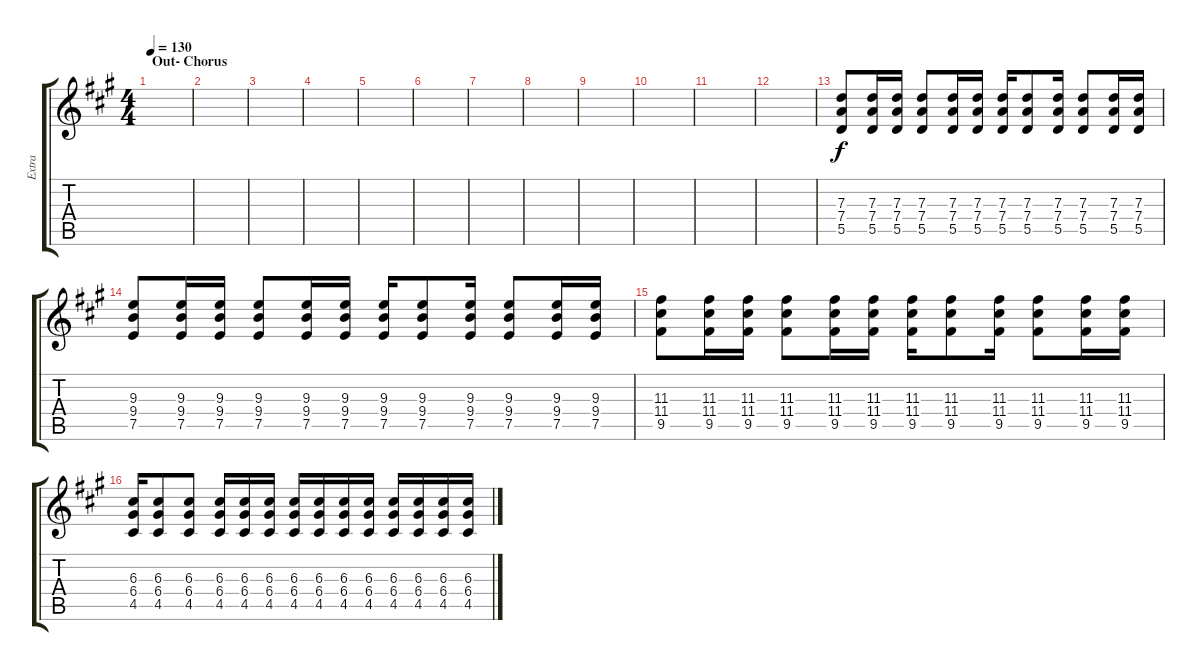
\track ("Extra" "Extra") {instrument distortionguitar}
\staff {score tabs}
\tuning (E4 B3 G3 D3 A2 D2) {hide}
\ts (4 4)
\section ("" "Out- Chorus")
\tempo 130
\clef g2
\ks a
|
|
|
|
|
|
|
|
|
|
|
|
(7.3 7.4 5.5).8 (7.3 7.4 5.5).16 (7.3 7.4 5.5).16 (7.3 7.4 5.5).8 (7.3 7.4 5.5).16 (7.3 7.4 5.5).16 (7.3 7.4 5.5).16 (7.3 7.4 5.5).8 (7.3 7.4 5.5).16 (7.3 7.4 5.5).8 (7.3 7.4 5.5).16 (7.3 7.4 5.5).16 |
(9.3 9.4 7.5).8 (9.3 9.4 7.5).16 (9.3 9.4 7.5).16 (9.3 9.4 7.5).8 (9.3 9.4 7.5).16 (9.3 9.4 7.5).16 (9.3 9.4 7.5).16 (9.3 9.4 7.5).8 (9.3 9.4 7.5).16 (9.3 9.4 7.5).8 (9.3 9.4 7.5).16 (9.3 9.4 7.5).16 |
(11.3 11.4 9.5).8 (11.3 11.4 9.5).16 (11.3 11.4 9.5).16 (11.3 11.4 9.5).8 (11.3 11.4 9.5).16 (11.3 11.4 9.5).16 (11.3 11.4 9.5).16 (11.3 11.4 9.5).8 (11.3 11.4 9.5).16 (11.3 11.4 9.5).8 (11.3 11.4 9.5).16 (11.3 11.4 9.5).16 |
(6.3 6.4 4.5).16 (6.3 6.4 4.5).8 (6.3 6.4 4.5).8 (6.3 6.4 4.5).16 (6.3 6.4 4.5).16 (6.3 6.4 4.5).16 (6.3 6.4 4.5).16 (6.3 6.4 4.5).16 (6.3 6.4 4.5).16 (6.3 6.4 4.5).16 (6.3 6.4 4.5).16 (6.3 6.4 4.5).16 (6.3 6.4 4.5).16 (6.3 6.4 4.5).16
